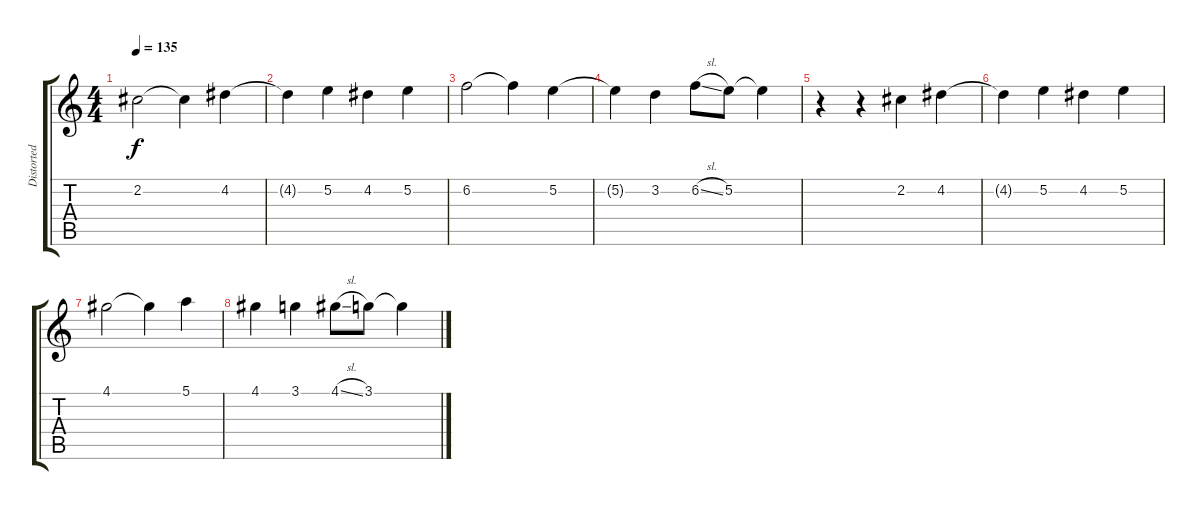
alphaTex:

\track ("Distorted Guitar" "Distorted ") {instrument overdrivenguitar}
\staff {score tabs}
\tuning (E4 B3 G3 D3 A2 D2) {hide}
\ts (4 4)
\tempo 135
\clef g2
\ks c
2.2.2{dy f} 2.2{t}.4 4.2.4 |
4.2{t}.4 5.2.4 4.2.4 5.2.4 |
6.2.2 6.2{t}.4 5.2.4 |
5.2{t}.4 3.2.4 6.2{sl}.8 5.2.8 5.2{t}.4 |
r.4 r.4 2.2.4 4.2.4 |
4.2{t}.4 5.2.4 4.2.4 5.2.4 |
4.1.2 4.1{t}.4 5.1.4 |
4.1.4 3.1.4 4.1{sl}.8 3.1.8 3.1{t}.4
